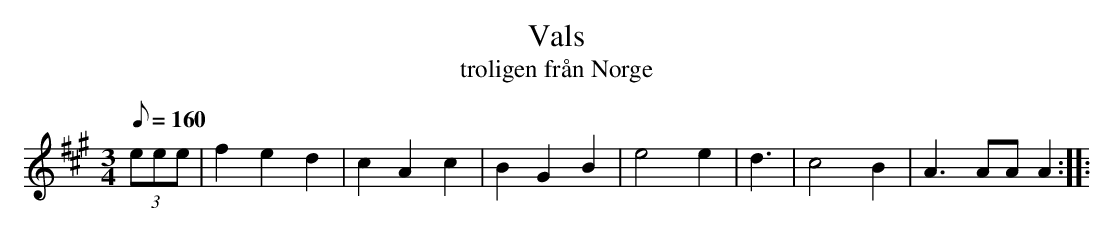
X:1
T:Vals
T:troligen från Norge
M:3/4
L:1/8
K:A
Q:160
(3eee | f2 e2 d2 | c2 A2 c2 | B2 G2 B2 | e4 e2 | d3 | c4 B2 | A3 AA A2 ::
